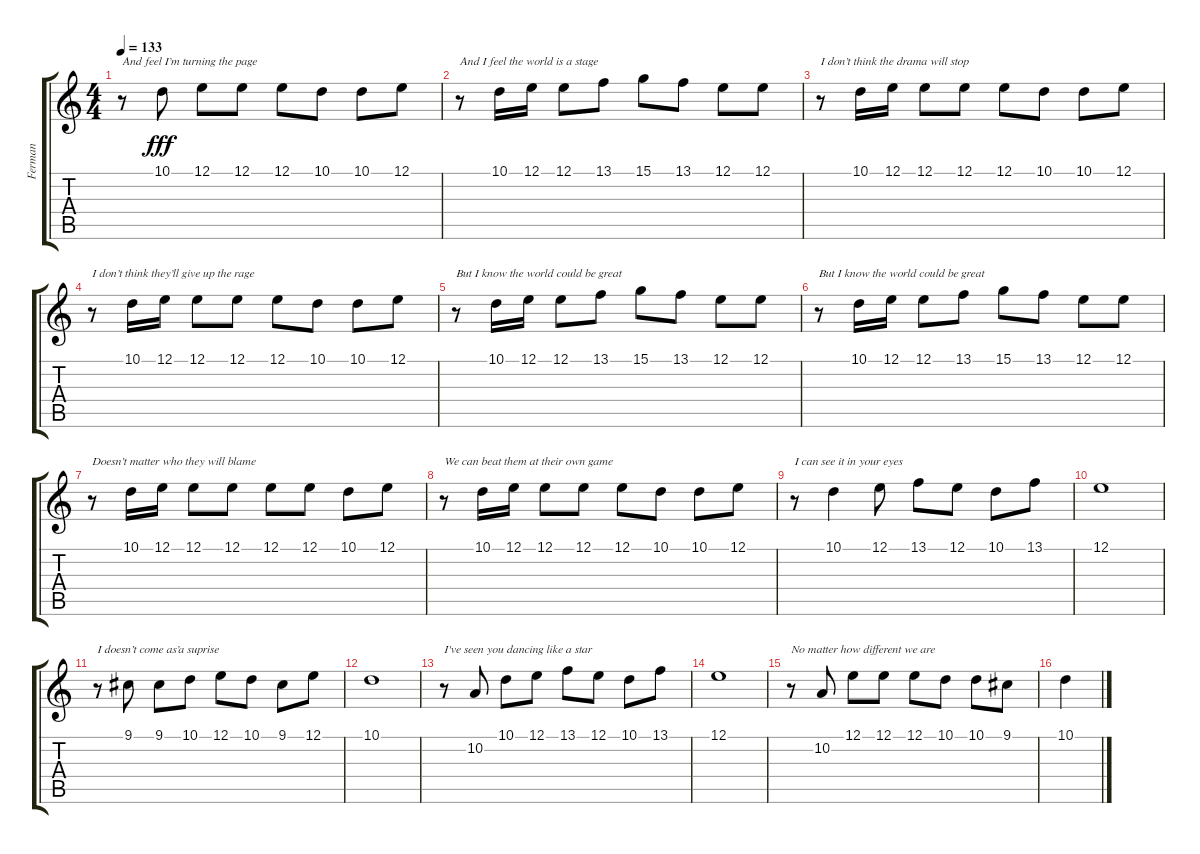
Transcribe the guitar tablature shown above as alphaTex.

\track ("Ferman" "Ferman") {instrument lead6voice}
\staff {score tabs}
\tuning (E4 B3 G3 D3 A2 E2) {hide}
\ts (4 4)
\tempo 133
\clef g2
\ks c
r.8{txt "And feel I’m turning the page" dy fff} 10.1.8 12.1.8 12.1.8 12.1.8 10.1.8 10.1.8 12.1.8 |
r.8{txt "And I feel the world is a stage"} 10.1.16 12.1.16 12.1.8 13.1.8 15.1.8 13.1.8 12.1.8 12.1.8 |
r.8{txt "I don’t think the drama will stop"} 10.1.16 12.1.16 12.1.8 12.1.8 12.1.8 10.1.8 10.1.8 12.1.8 |
r.8{txt "I don’t think they’ll give up the rage"} 10.1.16 12.1.16 12.1.8 12.1.8 12.1.8 10.1.8 10.1.8 12.1.8 |
r.8{txt "But I know the world could be great"} 10.1.16 12.1.16 12.1.8 13.1.8 15.1.8 13.1.8 12.1.8 12.1.8 |
r.8{txt "But I know the world could be great"} 10.1.16 12.1.16 12.1.8 13.1.8 15.1.8 13.1.8 12.1.8 12.1.8 |
r.8{txt "Doesn’t matter who they will blame"} 10.1.16 12.1.16 12.1.8 12.1.8 12.1.8 12.1.8 10.1.8 12.1.8 |
r.8{txt "We can beat them at their own game"} 10.1.16 12.1.16 12.1.8 12.1.8 12.1.8 10.1.8 10.1.8 12.1.8 |
r.8{txt "I can see it in your eyes"} 10.1.4 12.1.8 13.1.8 12.1.8 10.1.8 13.1.8 |
12.1.1 |
r.8{txt "I doesn’t come as’a suprise"} 9.1.8 9.1.8 10.1.8 12.1.8 10.1.8 9.1.8 12.1.8 |
10.1.1 |
r.8{txt "I've seen you dancing like a star"} 10.2.8 10.1.8 12.1.8 13.1.8 12.1.8 10.1.8 13.1.8 |
12.1.1 |
r.8{txt "No matter how different we are"} 10.2.8 12.1.8 12.1.8 12.1.8 10.1.8 10.1.8 9.1.8 |
10.1.4
